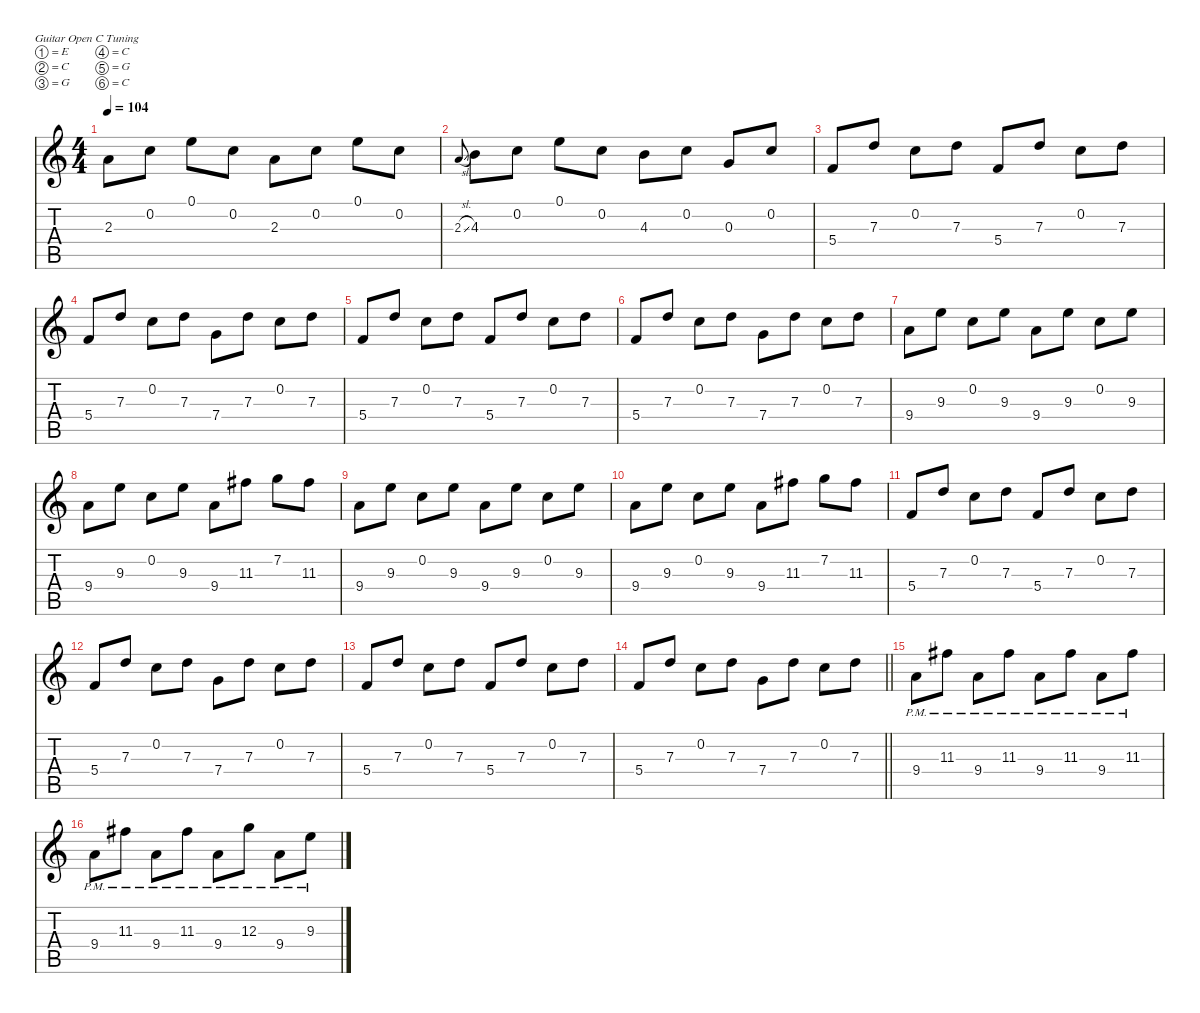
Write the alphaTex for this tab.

\defaultSystemsLayout 4
\hideDynamics
\bracketExtendMode nobrackets
\singleTrackTrackNamePolicy hidden
\multiTrackTrackNamePolicy hidden
\firstSystemTrackNameMode fullname
\firstSystemTrackNameOrientation horizontal
\otherSystemsTrackNameOrientation horizontal
\track ("Guitar 1" "s.guit.") {defaultSystemsLayout 8 mute instrument acousticguitarsteel}
\staff {score tabs}
\tuning (E4 C4 G3 C3 G2 C2)
\ts (4 4)
\tempo 104
\clef g2
\ks c
2.3.8{dy f beam Down} 0.2.8{beam Down} 0.1.8{beam Down} 0.2.8{beam Down} 2.3.8{beam Down} 0.2.8{beam Down} 0.1.8{beam Down} 0.2.8{beam Down} |
2.3{sl}.8{gr onbeat dy mf beam Up} 4.3.8{dy f beam Down} 0.2.8{beam Down} 0.1.8{beam Down} 0.2.8{beam Down} 4.3.8{beam Down} 0.2.8{beam Down} 0.3.8{beam Up} 0.2.8{beam Up} |
5.4.8{beam Up} 7.3.8{beam Up} 0.2.8{beam Down} 7.3.8{beam Down} 5.4.8{beam Up} 7.3.8{beam Up} 0.2.8{beam Down} 7.3.8{beam Down} |
5.4.8{beam Up} 7.3.8{beam Up} 0.2.8{beam Down} 7.3.8{beam Down} 7.4.8{beam Down} 7.3.8{beam Down} 0.2.8{beam Down} 7.3.8{beam Down} |
5.4.8{beam Up} 7.3.8{beam Up} 0.2.8{beam Down} 7.3.8{beam Down} 5.4.8{beam Up} 7.3.8{beam Up} 0.2.8{beam Down} 7.3.8{beam Down} |
5.4.8{beam Up} 7.3.8{beam Up} 0.2.8{beam Down} 7.3.8{beam Down} 7.4.8{beam Down} 7.3.8{beam Down} 0.2.8{beam Down} 7.3.8{beam Down} |
9.4.8{beam Down} 9.3.8{beam Down} 0.2.8{beam Down} 9.3.8{beam Down} 9.4.8{beam Down} 9.3.8{beam Down} 0.2.8{beam Down} 9.3.8{beam Down} |
9.4.8{beam Down} 9.3.8{beam Down} 0.2.8{beam Down} 9.3.8{beam Down} 9.4.8{beam Down} 11.3{acc #}.8{beam Down} 7.2.8{beam Down} 11.3{acc #}.8{beam Down} |
9.4.8{beam Down} 9.3.8{beam Down} 0.2.8{beam Down} 9.3.8{beam Down} 9.4.8{beam Down} 9.3.8{beam Down} 0.2.8{beam Down} 9.3.8{beam Down} |
9.4.8{beam Down} 9.3.8{beam Down} 0.2.8{beam Down} 9.3.8{beam Down} 9.4.8{beam Down} 11.3{acc #}.8{beam Down} 7.2.8{beam Down} 11.3{acc #}.8{beam Down} |
5.4.8{beam Up} 7.3.8{beam Up} 0.2.8{beam Down} 7.3.8{beam Down} 5.4.8{beam Up} 7.3.8{beam Up} 0.2.8{beam Down} 7.3.8{beam Down} |
5.4.8{beam Up} 7.3.8{beam Up} 0.2.8{beam Down} 7.3.8{beam Down} 7.4.8{beam Down} 7.3.8{beam Down} 0.2.8{beam Down} 7.3.8{beam Down} |
5.4.8{beam Up} 7.3.8{beam Up} 0.2.8{beam Down} 7.3.8{beam Down} 5.4.8{beam Up} 7.3.8{beam Up} 0.2.8{beam Down} 7.3.8{beam Down} |
\barLineRight lightlight
5.4.8{beam Up} 7.3.8{beam Up} 0.2.8{beam Down} 7.3.8{beam Down} 7.4.8{beam Down} 7.3.8{beam Down} 0.2.8{beam Down} 7.3.8{beam Down} |
9.4{pm}.8{beam Down} 11.3{pm acc #}.8{beam Down} 9.4{pm}.8{beam Down} 11.3{pm acc #}.8{beam Down} 9.4{pm}.8{beam Down} 11.3{pm acc #}.8{beam Down} 9.4{pm}.8{beam Down} 11.3{pm acc #}.8{beam Down} |
9.4{pm}.8{beam Down} 11.3{pm acc #}.8{beam Down} 9.4{pm}.8{beam Down} 11.3{pm acc #}.8{beam Down} 9.4{pm}.8{beam Down} 12.3{pm}.8{beam Down} 9.4{pm}.8{beam Down} 9.3{pm}.8{beam Down}
